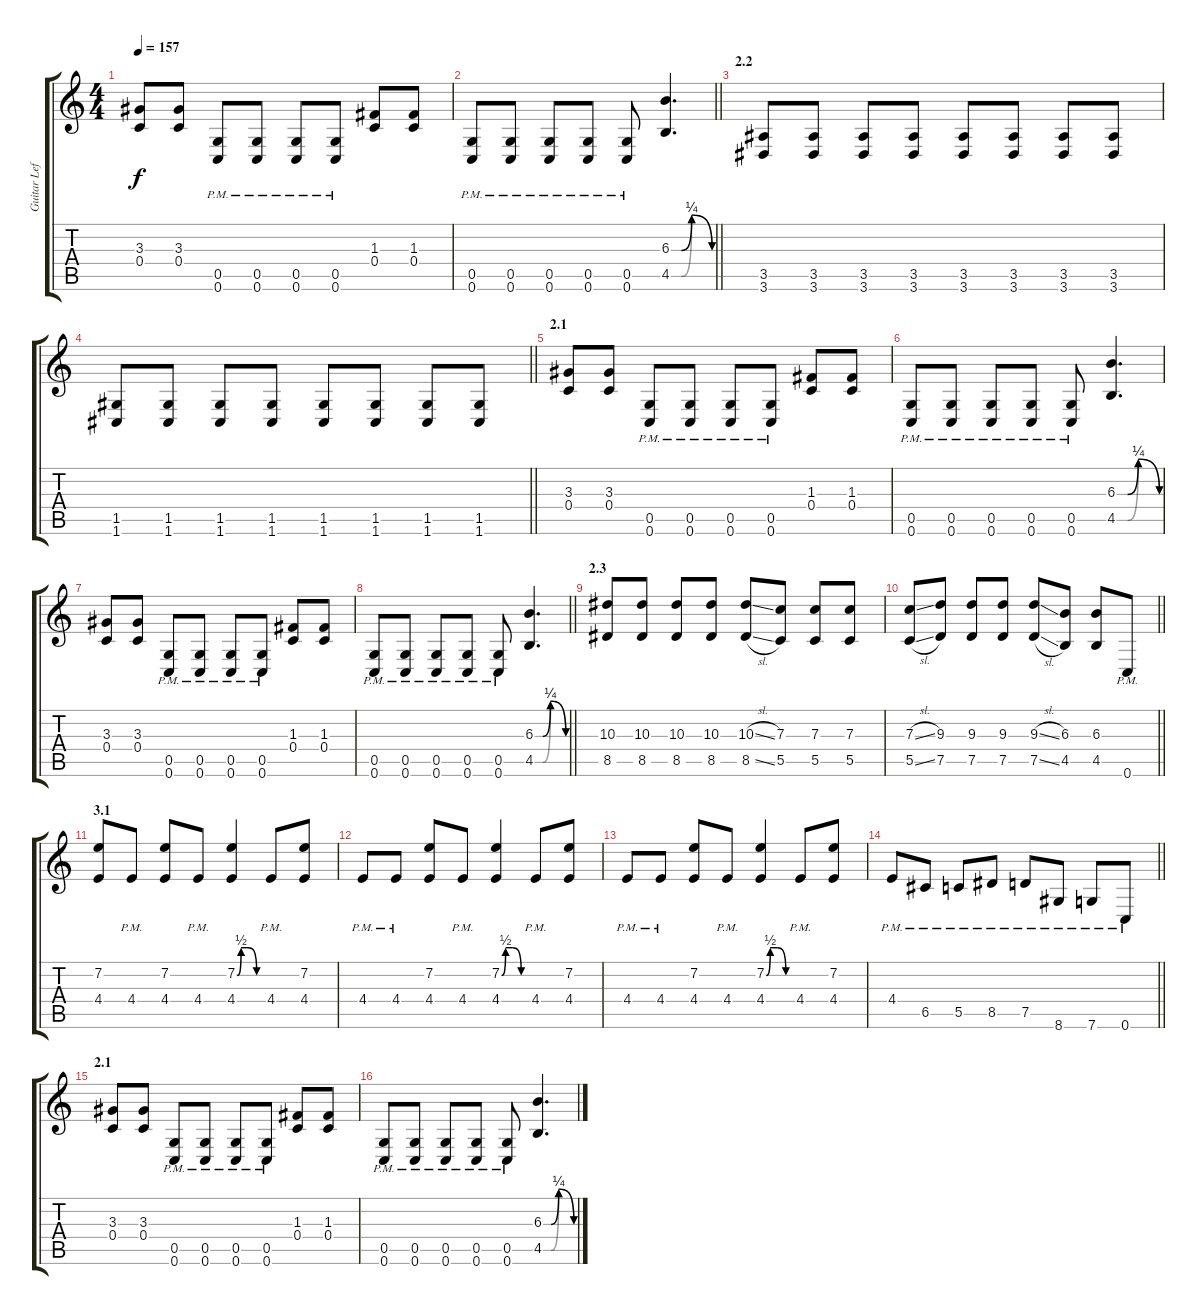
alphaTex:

\track ("Guitar Left" "Guitar Lef") {instrument distortionguitar}
\staff {score tabs}
\tuning (D4 A3 F3 C3 G2 C2) {hide}
\ts (4 4)
\tempo 157
\clef g2
\ks c
(3.3 0.4).8{dy f} (3.3 0.4).8 (0.5{pm} 0.6{pm}).8 (0.5{pm} 0.6{pm}).8 (0.5{pm} 0.6{pm}).8 (0.5{pm} 0.6{pm}).8 (1.3 0.4).8 (1.3 0.4).8 |
\barLineRight lightlight
(0.5{pm} 0.6{pm}).8 (0.5{pm} 0.6{pm}).8 (0.5{pm} 0.6{pm}).8 (0.5{pm} 0.6{pm}).8 (0.5{pm} 0.6{pm}).8 (6.3{be (custom 0 0 15 0 30 1 60 0)} 4.5{be (custom 0 0 15 0 30 1 60 0)}).4{d} |
\section ("" "2.2")
(3.5 3.6).8 (3.5 3.6).8 (3.5 3.6).8 (3.5 3.6).8 (3.5 3.6).8 (3.5 3.6).8 (3.5 3.6).8 (3.5 3.6).8 |
\barLineRight lightlight
(1.5 1.6).8 (1.5 1.6).8 (1.5 1.6).8 (1.5 1.6).8 (1.5 1.6).8 (1.5 1.6).8 (1.5 1.6).8 (1.5 1.6).8 |
\section ("" "2.1")
(3.3 0.4).8 (3.3 0.4).8 (0.5{pm} 0.6{pm}).8 (0.5{pm} 0.6{pm}).8 (0.5{pm} 0.6{pm}).8 (0.5{pm} 0.6{pm}).8 (1.3 0.4).8 (1.3 0.4).8 |
(0.5{pm} 0.6{pm}).8 (0.5{pm} 0.6{pm}).8 (0.5{pm} 0.6{pm}).8 (0.5{pm} 0.6{pm}).8 (0.5{pm} 0.6{pm}).8 (6.3{be (custom 0 0 15 0 30 1 60 0)} 4.5{be (custom 0 0 15 0 30 1 60 0)}).4{d} |
(3.3 0.4).8 (3.3 0.4).8 (0.5{pm} 0.6{pm}).8 (0.5{pm} 0.6{pm}).8 (0.5{pm} 0.6{pm}).8 (0.5{pm} 0.6{pm}).8 (1.3 0.4).8 (1.3 0.4).8 |
\barLineRight lightlight
(0.5{pm} 0.6{pm}).8 (0.5{pm} 0.6{pm}).8 (0.5{pm} 0.6{pm}).8 (0.5{pm} 0.6{pm}).8 (0.5{pm} 0.6{pm}).8 (6.3{be (custom 0 0 15 0 30 1 60 0)} 4.5{be (custom 0 0 15 0 30 1 60 0)}).4{d} |
\section ("" "2.3")
(10.3 8.5).8 (10.3 8.5).8 (10.3 8.5).8 (10.3 8.5).8 (10.3{sl} 8.5{sl}).8 (7.3 5.5).8 (7.3 5.5).8 (7.3 5.5).8 |
\barLineRight lightlight
(7.3{sl} 5.5{sl}).8 (9.3 7.5).8 (9.3 7.5).8 (9.3 7.5).8 (9.3{sl} 7.5{sl}).8 (6.3 4.5).8 (6.3 4.5).8 0.6{pm}.8 |
\section ("" "3.1")
(7.2 4.4).8 4.4{pm}.8 (7.2 4.4).8 4.4{pm}.8 (7.2{be (custom 0 0 9 2 25 2 45 0 60 0)} 4.4).4 4.4{pm}.8 (7.2 4.4).8 |
4.4{pm}.8 4.4{pm}.8 (7.2 4.4).8 4.4{pm}.8 (7.2{be (custom 0 0 9 2 25 2 45 0 60 0)} 4.4).4 4.4{pm}.8 (7.2 4.4).8 |
4.4{pm}.8 4.4{pm}.8 (7.2 4.4).8 4.4{pm}.8 (7.2{be (custom 0 0 9 2 25 2 45 0 60 0)} 4.4).4 4.4{pm}.8 (7.2 4.4).8 |
\barLineRight lightlight
4.4{pm}.8 6.5{pm}.8 5.5{pm}.8 8.5{pm}.8 7.5{pm}.8 8.6{pm}.8 7.6{pm}.8 0.6{pm}.8 |
\section ("" "2.1")
(3.3 0.4).8 (3.3 0.4).8 (0.5{pm} 0.6{pm}).8 (0.5{pm} 0.6{pm}).8 (0.5{pm} 0.6{pm}).8 (0.5{pm} 0.6{pm}).8 (1.3 0.4).8 (1.3 0.4).8 |
(0.5{pm} 0.6{pm}).8 (0.5{pm} 0.6{pm}).8 (0.5{pm} 0.6{pm}).8 (0.5{pm} 0.6{pm}).8 (0.5{pm} 0.6{pm}).8 (6.3{be (custom 0 0 15 0 30 1 60 0)} 4.5{be (custom 0 0 15 0 30 1 60 0)}).4{d}
